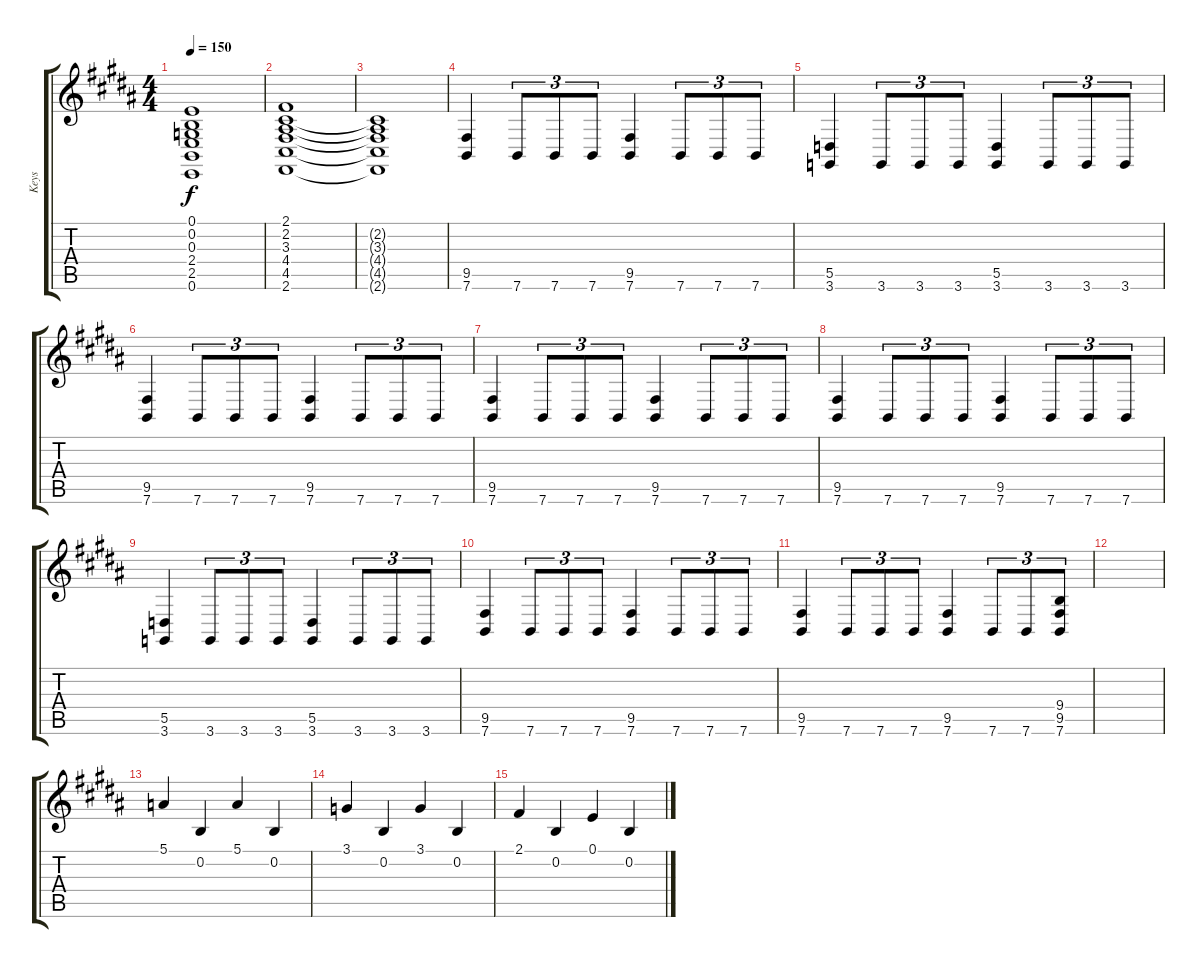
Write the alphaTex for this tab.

\track ("Keys" "Keys") {instrument orchestralharp}
\staff {score tabs}
\tuning (E4 B3 G3 D3 A2 E2) {hide}
\ts (4 4)
\tempo 150
\clef g2
\ks b
(0.1{t} 0.2{t} 0.3{t} 2.4{t} 2.5{t} 0.6{t}).1{dy f} |
(2.1 2.2 3.3 4.4 4.5 2.6).1 |
(2.2{t} 3.3{t} 4.4{t} 4.5{t} 2.6{t}).1 |
(9.5 7.6).4 7.6.8{tu (3 2)} 7.6.8{tu (3 2)} 7.6.8{tu (3 2)} (9.5 7.6).4 7.6.8{tu (3 2)} 7.6.8{tu (3 2)} 7.6.8{tu (3 2)} |
(5.5 3.6).4 3.6.8{tu (3 2)} 3.6.8{tu (3 2)} 3.6.8{tu (3 2)} (5.5 3.6).4 3.6.8{tu (3 2)} 3.6.8{tu (3 2)} 3.6.8{tu (3 2)} |
(9.5 7.6).4 7.6.8{tu (3 2)} 7.6.8{tu (3 2)} 7.6.8{tu (3 2)} (9.5 7.6).4 7.6.8{tu (3 2)} 7.6.8{tu (3 2)} 7.6.8{tu (3 2)} |
(9.5 7.6).4 7.6.8{tu (3 2)} 7.6.8{tu (3 2)} 7.6.8{tu (3 2)} (9.5 7.6).4 7.6.8{tu (3 2)} 7.6.8{tu (3 2)} 7.6.8{tu (3 2)} |
(9.5 7.6).4 7.6.8{tu (3 2)} 7.6.8{tu (3 2)} 7.6.8{tu (3 2)} (9.5 7.6).4 7.6.8{tu (3 2)} 7.6.8{tu (3 2)} 7.6.8{tu (3 2)} |
(5.5 3.6).4 3.6.8{tu (3 2)} 3.6.8{tu (3 2)} 3.6.8{tu (3 2)} (5.5 3.6).4 3.6.8{tu (3 2)} 3.6.8{tu (3 2)} 3.6.8{tu (3 2)} |
(9.5 7.6).4 7.6.8{tu (3 2)} 7.6.8{tu (3 2)} 7.6.8{tu (3 2)} (9.5 7.6).4 7.6.8{tu (3 2)} 7.6.8{tu (3 2)} 7.6.8{tu (3 2)} |
(9.5 7.6).4 7.6.8{tu (3 2)} 7.6.8{tu (3 2)} 7.6.8{tu (3 2)} (9.5 7.6).4 7.6.8{tu (3 2)} 7.6.8{tu (3 2)} (9.4 9.5 7.6).8{tu (3 2)} |
|
5.1.4 0.2.4 5.1.4 0.2.4 |
3.1.4 0.2.4 3.1.4 0.2.4 |
2.1.4 0.2.4 0.1.4 0.2.4
